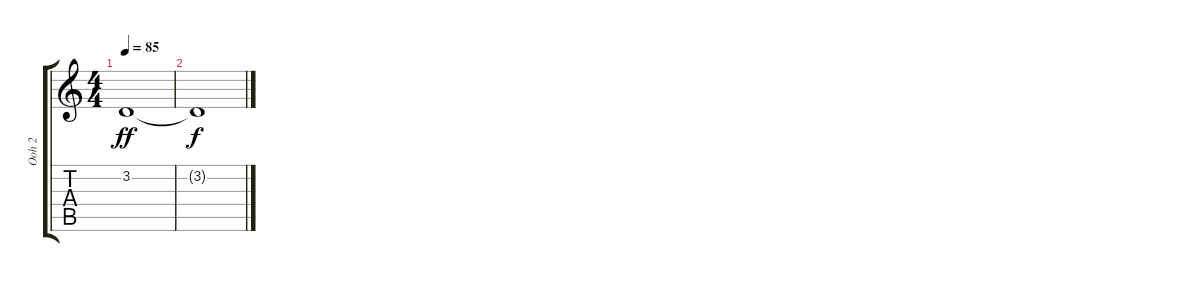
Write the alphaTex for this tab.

\track ("Ooh 2" "Ooh 2") {instrument voiceoohs}
\staff {score tabs}
\tuning (E4 B3 G3 D3 A2 E2) {hide}
\ts (4 4)
\tempo 85
\clef g2
\ks c
3.2.1{dy ff} |
3.2{t}.1{dy f}
